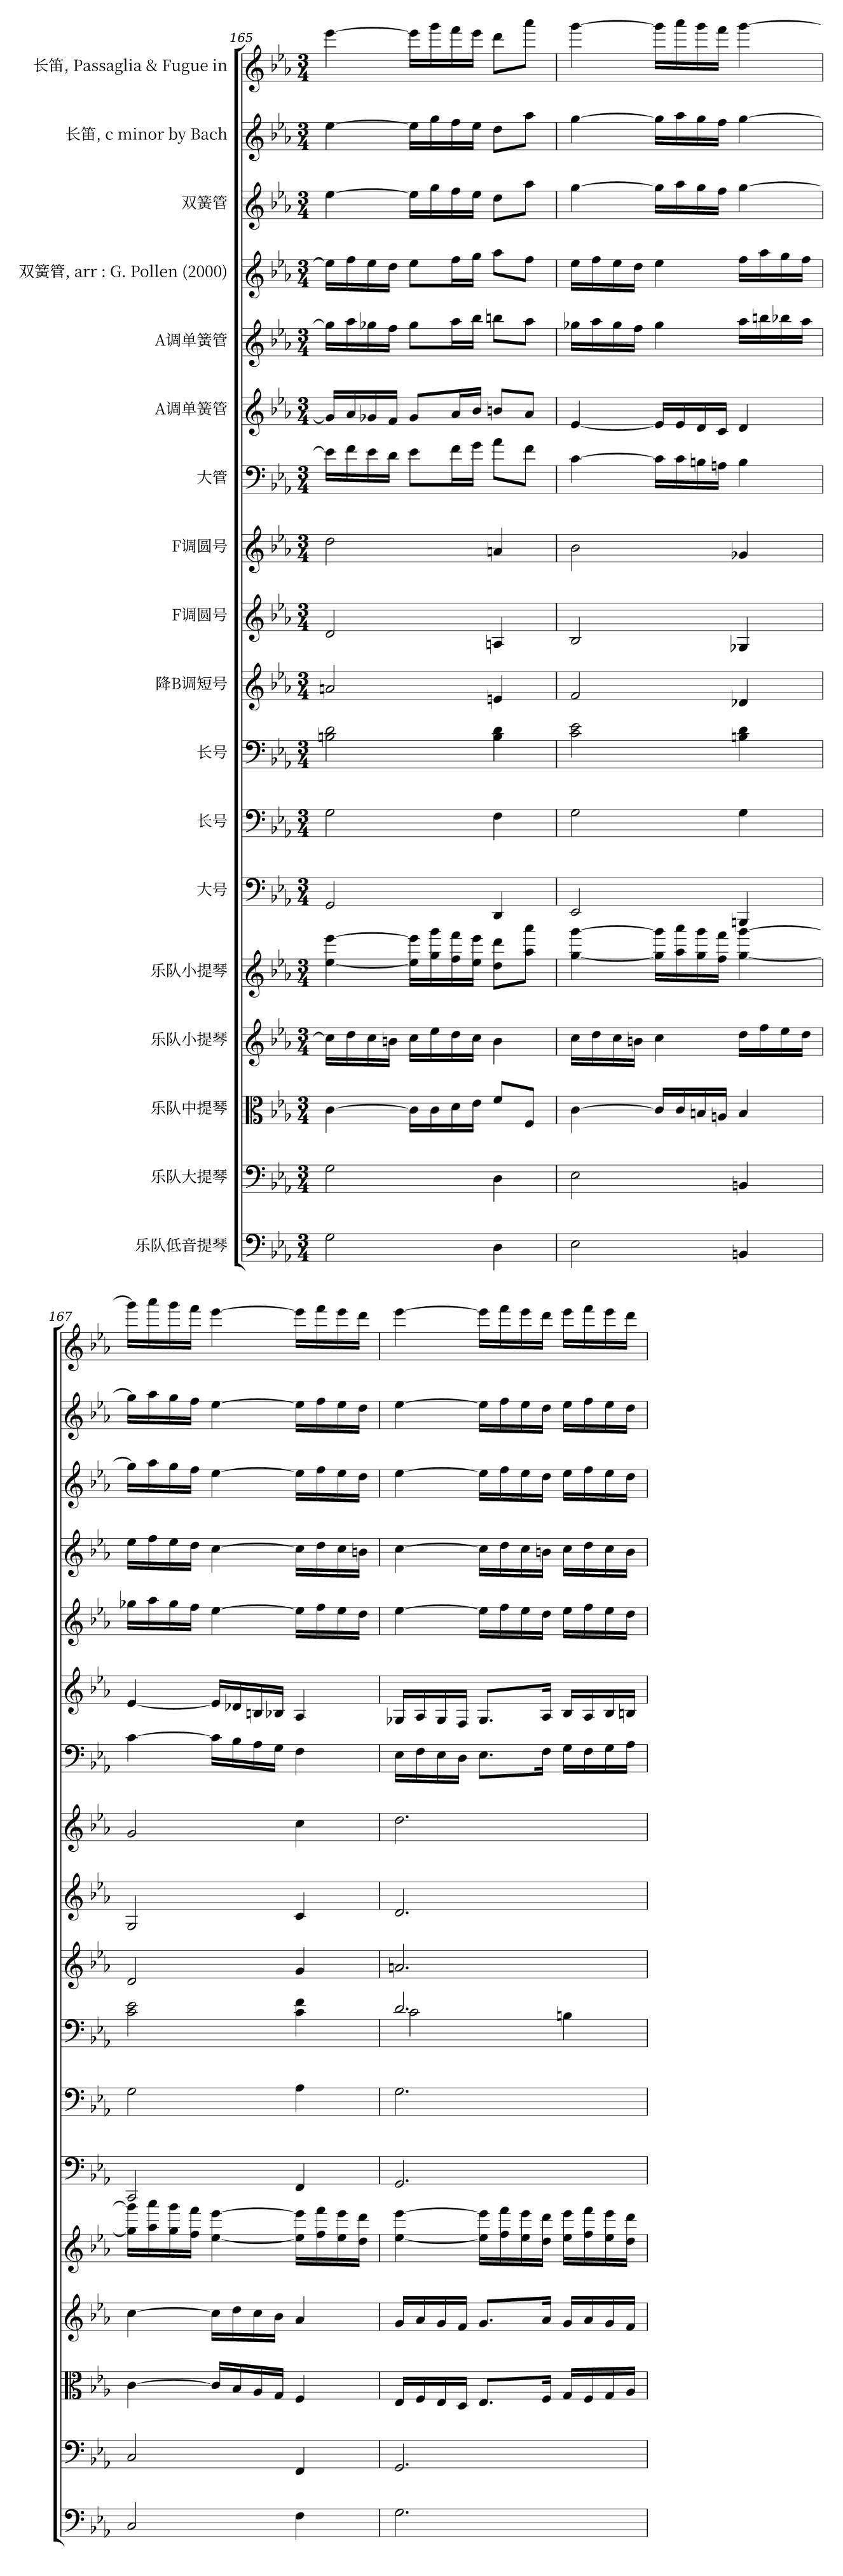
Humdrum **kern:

**kern	**kern	**kern	**kern	**kern	**kern	**kern	**kern	**kern	**kern	**kern	**kern	**kern	**kern	**kern	**kern	**kern	**kern
*part18	*part17	*part16	*part15	*part14	*part13	*part12	*part11	*part10	*part9	*part8	*part7	*part6	*part5	*part4	*part3	*part2	*part1
*staff18	*staff17	*staff16	*staff15	*staff14	*staff13	*staff12	*staff11	*staff10	*staff9	*staff8	*staff7	*staff6	*staff5	*staff4	*staff3	*staff2	*staff1
*I"乐队低音提琴	*I"乐队大提琴	*I"乐队中提琴	*I"乐队小提琴	*I"乐队小提琴	*I"大号	*I"长号	*I"长号	*I"降B调短号	*I"F调圆号	*I"F调圆号	*I"大管	*I"A调单簧管	*I"A调单簧管	*I"双簧管, arr :  G. Pollen (2000)	*I"双簧管	*I"长笛, c minor by Bach	*I"长笛, Passaglia &amp; Fugue in
*clefF4	*clefF4	*clefC3	*clefG2	*clefG2	*clefF4	*clefF4	*clefF4	*clefG2	*clefG2	*clefG2	*clefF4	*clefG2	*clefG2	*clefG2	*clefG2	*clefG2	*clefG2
*ITrd7c12	*	*	*	*	*	*	*	*ITrd1c2	*ITrd4c7	*ITrd4c7	*	*ITrd2c3	*ITrd2c3	*	*	*	*
*k[b-e-a-]	*k[b-e-a-]	*k[b-e-a-]	*k[b-e-a-]	*k[b-e-a-]	*k[b-e-a-]	*k[b-e-a-]	*k[b-e-a-]	*k[b-e-a-d-g-]	*k[b-e-a-d-]	*k[b-e-a-d-]	*k[b-e-a-]	*k[]	*k[]	*k[b-e-a-]	*k[b-e-a-]	*k[b-e-a-]	*k[b-e-a-]
*M3/4	*M3/4	*M3/4	*M3/4	*M3/4	*M3/4	*M3/4	*M3/4	*M3/4	*M3/4	*M3/4	*M3/4	*M3/4	*M3/4	*M3/4	*M3/4	*M3/4	*M3/4
=165	=165	=165	=165	=165	=165	=165	=165	=165	=165	=165	=165	=165	=165	=165	=165	=165	=165
2GG\	2G\	[4c\	16cc\LL]	[4ee-\ [4eee-\	2GG/	2G\	2Bn\ 2d\	2gn/	2G/	2g\	16e-\LL]	16e-/LL]	16ee-\LL]	16ee-\LL]	[4ee-\	[4ee-\	[4eee-\
.	.	.	16dd\	.	.	.	.	.	.	.	16f\	16f/	16ff\	16ff\	.	.	.
.	.	.	16cc\	.	.	.	.	.	.	.	16e-\	16e-X/	16ee-X\	16ee-\	.	.	.
.	.	.	16bn\JJ	.	.	.	.	.	.	.	16d\JJ	16d/JJ	16dd\JJ	16dd\JJ	.	.	.
.	.	16c\LL]	16cc\LL	16ee-\] 16eee-\]LL	.	.	.	.	.	.	8e-\L	8e-/L	8ee-\L	8ee-\L	16ee-\LL]	16ee-\LL]	16eee-\LL]
.	.	16c\	16ee-\	16gg\ 16ggg\	.	.	.	.	.	.	.	.	.	.	16gg\	16gg\	16ggg\
.	.	16d\	16dd\	16ff\ 16fff\	.	.	.	.	.	.	16f\L	16f/L	16ff\L	16ff\L	16ff\	16ff\	16fff\
.	.	16e-\JJ	16cc\JJ	16ee-\ 16eee-\JJ	.	.	.	.	.	.	16g\JJ	16g/JJ	16gg\JJ	16gg\JJ	16ee-\JJ	16ee-\JJ	16eee-\JJ
4DD\	4D\	8f/L	4b\	8dd\ 8ddd\L	4DD/	4F\	4B\ 4d\	4dn/	4Dn/	4dn/	8a-\L	8g#X/L	8gg#X\L	8aa-\L	8dd\L	8dd\L	8ddd\L
.	.	8F/J	.	8aa-\ 8aaa-\J	.	.	.	.	.	.	8f\J	8f/J	8ff\J	8ff\J	8aa-\J	8aa-\J	8aaa-\J
!!LO:PB:g=z
=166	=166	=166	=166	=166	=166	=166	=166	=166	=166	=166	=166	=166	=166	=166	=166	=166	=166
*	*	*	*	*	*	*	*	*	*	*	*	*	*	*	*	*	*MM52
2EE-\	2E-\	[4c\	16cc\LL	[4gg\ [4ggg\	2EE-/	2G\	2c\ 2e-\	2e-/	2E-/	2e-\	[4c\	[4c/	16ee-X\LL	16ee-\LL	[4gg\	[4gg\	[4ggg\
.	.	.	16dd\	.	.	.	.	.	.	.	.	.	16ff\	16ff\	.	.	.
.	.	.	16cc\	.	.	.	.	.	.	.	.	.	16ee-\	16ee-\	.	.	.
.	.	.	16bn\JJ	.	.	.	.	.	.	.	.	.	16dd\JJ	16dd\JJ	.	.	.
.	.	16c/LL]	4cc\	16gg\] 16ggg\]LL	.	.	.	.	.	.	16c\LL]	16c/LL]	4ee-\	4ee-\	16gg\LL]	16gg\LL]	16ggg\LL]
.	.	16c/	.	16aa-\ 16aaa-\	.	.	.	.	.	.	16c\	16c/	.	.	16aa-\	16aa-\	16aaa-\
.	.	16Bn/	.	16gg\ 16ggg\	.	.	.	.	.	.	16Bn\	16B/	.	.	16gg\	16gg\	16ggg\
.	.	16An/JJ	.	16ff\ 16fff\JJ	.	.	.	.	.	.	16An\JJ	16A/JJ	.	.	16ff\JJ	16ff\JJ	16fff\JJ
4BBBn/	4BBn/	4B/	16dd\LL	[4gg\ [4ggg\	4BBBn/	4G\	4Bn\ 4d\	4c-X/	4C-X/	4c-X/	4B\	4B/	16ff\LL	16ff\LL	[4gg\	[4gg\	[4ggg\
.	.	.	16ff\	.	.	.	.	.	.	.	.	.	16gg#X\	16aa-\	.	.	.
.	.	.	16ee-\	.	.	.	.	.	.	.	.	.	16ggn\	16gg\	.	.	.
.	.	.	16dd\JJ	.	.	.	.	.	.	.	.	.	16ff\JJ	16ff\JJ	.	.	.
=167	=167	=167	=167	=167	=167	=167	=167	=167	=167	=167	=167	=167	=167	=167	=167	=167	=167
2CC/	2C/	[4c\	[4cc\	16gg\] 16ggg\]LL	2CC/	2G\	2c\ 2e-\	2c/	2C/	2c/	[4c\	[4c/	16ee-X\LL	16ee-\LL	16gg\LL]	16gg\LL]	16ggg\LL]
.	.	.	.	16aa-\ 16aaa-\	.	.	.	.	.	.	.	.	16ff\	16ff\	16aa-\	16aa-\	16aaa-\
.	.	.	.	16gg\ 16ggg\	.	.	.	.	.	.	.	.	16ee-\	16ee-\	16gg\	16gg\	16ggg\
.	.	.	.	16ff\ 16fff\JJ	.	.	.	.	.	.	.	.	16dd\JJ	16dd\JJ	16ff\JJ	16ff\JJ	16fff\JJ
.	.	16c/LL]	16cc\LL]	[4ee-\ [4eee-\	.	.	.	.	.	.	16c\LL]	16c/LL]	[4cc\	[4cc\	[4ee-\	[4ee-\	[4eee-\
.	.	16B-/	16dd\	.	.	.	.	.	.	.	16B-\	16B-X/	.	.	.	.	.
.	.	16A-/	16cc\	.	.	.	.	.	.	.	16A-\	16G#X/	.	.	.	.	.
.	.	16G/JJ	16b-\JJ	.	.	.	.	.	.	.	16G\JJ	16Gn/JJ	.	.	.	.	.
4FF\	4FF/	4F/	4a-/	16ee-\] 16eee-\]LL	4FF/	4A-\	4c\ 4f\	4f/	4F/	4f\	4F\	4F/	16cc\LL]	16cc\LL]	16ee-\LL]	16ee-\LL]	16eee-\LL]
.	.	.	.	16ff\ 16fff\	.	.	.	.	.	.	.	.	16dd\	16dd\	16ff\	16ff\	16fff\
.	.	.	.	16ee-\ 16eee-\	.	.	.	.	.	.	.	.	16cc\	16cc\	16ee-\	16ee-\	16eee-\
.	.	.	.	16dd\ 16ddd\JJ	.	.	.	.	.	.	.	.	16b\JJ	16bn\JJ	16dd\JJ	16dd\JJ	16ddd\JJ
!!LO:PB:g=z
=168	=168	=168	=168	=168	=168	=168	=168	=168	=168	=168	=168	=168	=168	=168	=168	=168	=168
*	*	*	*	*	*	*	*	*	*	*	*	*	*	*	*	*	*MM46
*	*	*	*	*	*	*	*^	*	*	*	*	*	*	*	*	*	*
2.GG\	2.GG/	16E-/LL	16g/LL	[4ee-\ [4eee-\	2.GG/	2.G\	2.d/	2c\	2.gn/	2.G/	2.g\	16E-\LL	16E-X/LL	[4cc\	[4cc\	[4ee-\	[4ee-\	[4eee-\
.	.	16F/	16a-/	.	.	.	.	.	.	.	.	16F\	16F/	.	.	.	.	.
.	.	16E-/	16g/	.	.	.	.	.	.	.	.	16E-\	16E-/	.	.	.	.	.
.	.	16D/JJ	16f/JJ	.	.	.	.	.	.	.	.	16D\JJ	16D/JJ	.	.	.	.	.
.	.	8.E-/L	8.g/L	16ee-\] 16eee-\]LL	.	.	.	.	.	.	.	8.E-\L	8.E-/L	16cc\LL]	16cc\LL]	16ee-\LL]	16ee-\LL]	16eee-\LL]
.	.	.	.	16ff\ 16fff\	.	.	.	.	.	.	.	.	.	16dd\	16dd\	16ff\	16ff\	16fff\
.	.	.	.	16ee-\ 16eee-\	.	.	.	.	.	.	.	.	.	16cc\	16cc\	16ee-\	16ee-\	16eee-\
.	.	16F/Jk	16a-/Jk	16dd\ 16ddd\JJ	.	.	.	.	.	.	.	16F\Jk	16F/Jk	16b\JJ	16bn\JJ	16dd\JJ	16dd\JJ	16ddd\JJ
.	.	16G/LL	16g/LL	16ee-\ 16eee-\LL	.	.	.	4Bn\	.	.	.	16G\LL	16G/LL	16cc\LL	16cc\LL	16ee-\LL	16ee-\LL	16eee-\LL
.	.	16F/	16a-/	16ff\ 16fff\	.	.	.	.	.	.	.	16F\	16F/	16dd\	16dd\	16ff\	16ff\	16fff\
.	.	16G/	16g/	16ee-\ 16eee-\	.	.	.	.	.	.	.	16G\	16G/	16cc\	16cc\	16ee-\	16ee-\	16eee-\
.	.	16A-/JJ	16f/JJ	16dd\ 16ddd\JJ	.	.	.	.	.	.	.	16A-\JJ	16G#X/JJ	16b\JJ	16b\JJ	16dd\JJ	16dd\JJ	16ddd\JJ
*	*	*	*	*	*	*	*v	*v	*	*	*	*	*	*	*	*	*	*
=	=	=	=	=	=	=	=	=	=	=	=	=	=	=	=	=	=
*-	*-	*-	*-	*-	*-	*-	*-	*-	*-	*-	*-	*-	*-	*-	*-	*-	*-
